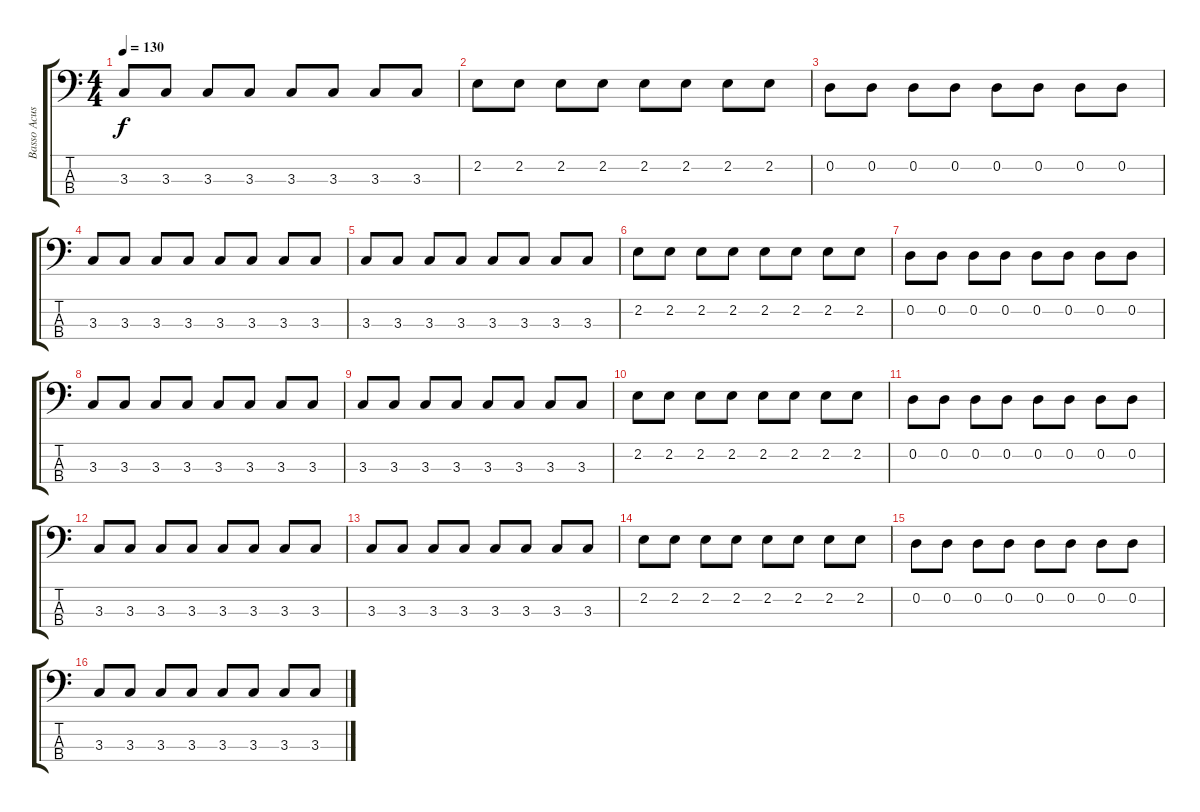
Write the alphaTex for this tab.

\track ("Basso Acustico" "Basso Acus") {instrument acousticbass}
\staff {score tabs}
\tuning (G2 D2 A1 E1) {hide}
\ts (4 4)
\tempo 130
\clef f4
\ks c
3.3.8{dy f} 3.3.8 3.3.8 3.3.8 3.3.8 3.3.8 3.3.8 3.3.8 |
2.2.8 2.2.8 2.2.8 2.2.8 2.2.8 2.2.8 2.2.8 2.2.8 |
0.2.8 0.2.8 0.2.8 0.2.8 0.2.8 0.2.8 0.2.8 0.2.8 |
3.3.8 3.3.8 3.3.8 3.3.8 3.3.8 3.3.8 3.3.8 3.3.8 |
3.3.8 3.3.8 3.3.8 3.3.8 3.3.8 3.3.8 3.3.8 3.3.8 |
2.2.8 2.2.8 2.2.8 2.2.8 2.2.8 2.2.8 2.2.8 2.2.8 |
0.2.8 0.2.8 0.2.8 0.2.8 0.2.8 0.2.8 0.2.8 0.2.8 |
3.3.8 3.3.8 3.3.8 3.3.8 3.3.8 3.3.8 3.3.8 3.3.8 |
3.3.8 3.3.8 3.3.8 3.3.8 3.3.8 3.3.8 3.3.8 3.3.8 |
2.2.8 2.2.8 2.2.8 2.2.8 2.2.8 2.2.8 2.2.8 2.2.8 |
0.2.8 0.2.8 0.2.8 0.2.8 0.2.8 0.2.8 0.2.8 0.2.8 |
3.3.8 3.3.8 3.3.8 3.3.8 3.3.8 3.3.8 3.3.8 3.3.8 |
3.3.8 3.3.8 3.3.8 3.3.8 3.3.8 3.3.8 3.3.8 3.3.8 |
2.2.8 2.2.8 2.2.8 2.2.8 2.2.8 2.2.8 2.2.8 2.2.8 |
0.2.8 0.2.8 0.2.8 0.2.8 0.2.8 0.2.8 0.2.8 0.2.8 |
3.3.8 3.3.8 3.3.8 3.3.8 3.3.8 3.3.8 3.3.8 3.3.8
